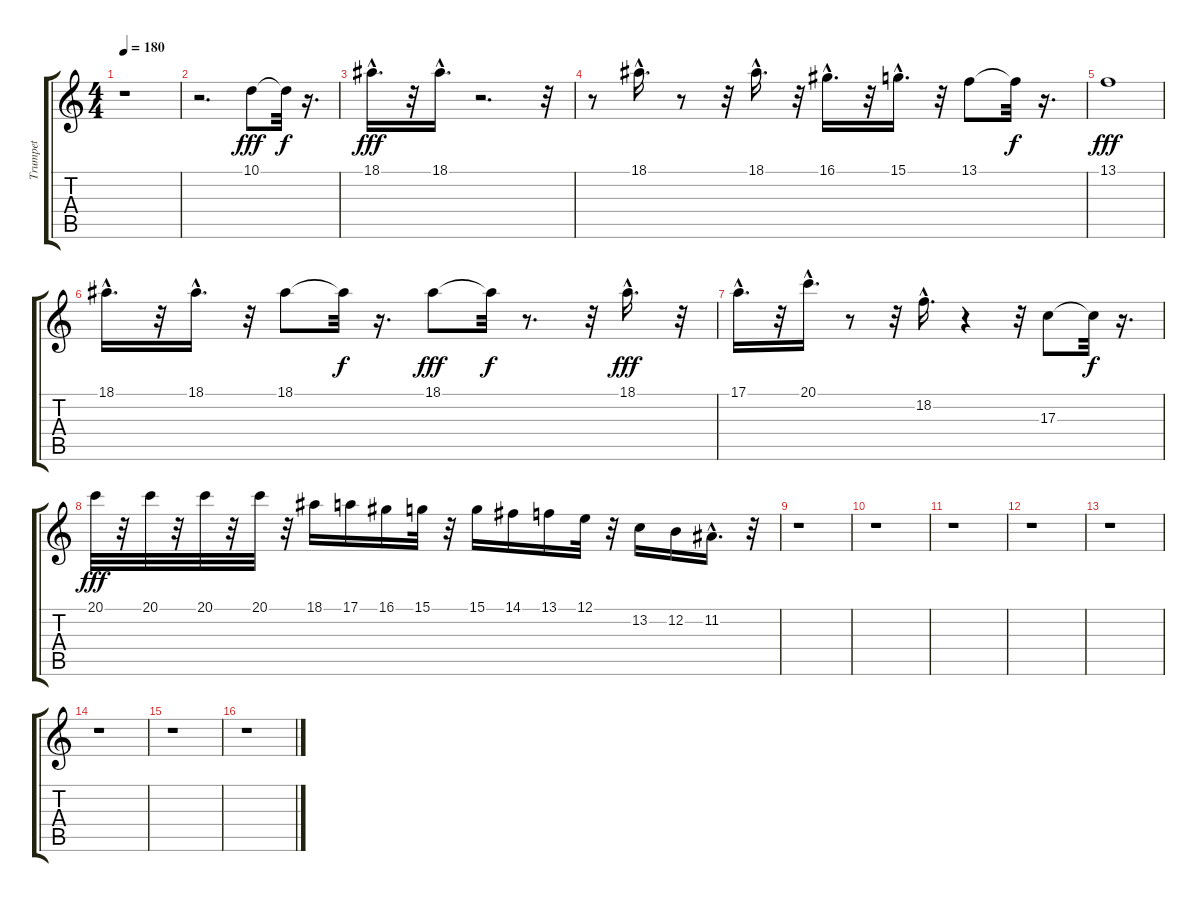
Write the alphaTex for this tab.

\track ("Trumpet" "Trumpet") {instrument trumpet}
\staff {score tabs}
\tuning (E4 B3 G3 D3 A2 E2) {hide}
\ts (4 4)
\tempo 180
\clef g2
\ks c
r.1{dy f} |
r.2{d} 10.1.8{dy fff} 10.1{t}.32{dy f} r.16{d} |
18.1{hac}.16{d dy fff} r.32 18.1{hac}.16{d} r.2{d} r.32 |
r.8 18.1{hac}.16{d} r.8 r.32 18.1{hac}.16{d} r.32 16.1{hac}.16{d} r.32 15.1{hac}.16{d} r.32 13.1.8 13.1{t}.32{dy f} r.16{d} |
13.1.1{dy fff} |
18.1{hac}.16{d} r.32 18.1{hac}.16{d} r.32 18.1.8 18.1{t}.32{dy f} r.16{d} 18.1.8{dy fff} 18.1{t}.32{dy f} r.8{d} r.32 18.1{hac}.16{d dy fff} r.32 |
17.1{hac}.16{d} r.32 20.1{hac}.16{d} r.8 r.32 18.2{hac}.16{d} r.4 r.32 17.3.8 17.3{t}.32{dy f} r.16{d} |
20.1.32{dy fff volume 16} r.32 20.1.32 r.32 20.1.32 r.32 20.1.32 r.32 18.1.16{balance 6} 17.1.16{balance 7} 16.1.16{balance 7} 15.1.32{balance 8} r.32 15.1.16{balance 8} 14.1.16{balance 8} 13.1.16{balance 9} 12.1.32{balance 10} r.32 13.2.16 12.2.16{balance 10} 11.2{hac}.16{d balance 10} r.32 |
r.1 |
r.1 |
r.1 |
r.1 |
r.1 |
r.1 |
r.1 |
r.1
